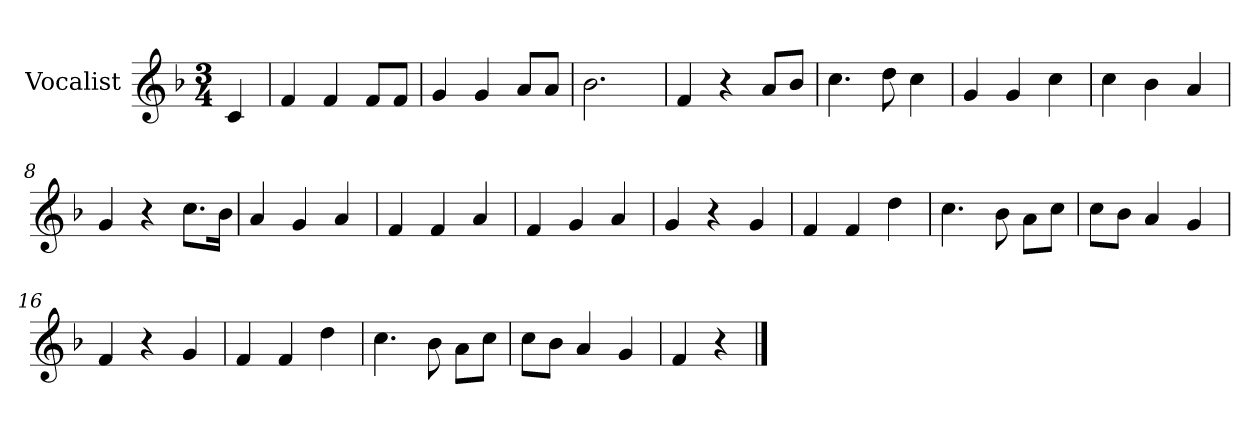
**kern
*part1
*staff1
*I"Vocalist
*k[b-]
*F:
*M3/4
=
4c
=1
4f
4f
8fL
8fJ
=2
4g
4g
8aL
8aJ
=3
2.b-
=4
4f
4r
8aL
8b-J
=5
4.cc
8dd
4cc
=6
4g
4g
4cc
=7
4cc
4b-
4a
=8
4g
4r
8.ccL
16b-Jk
=9
4a
4g
4a
=10
4f
4f
4a
=11
4f
4g
4a
=12
4g
4r
4g
=13
4f
4f
4dd
=14
4.cc
8b-
8aL
8ccJ
=15
8ccL
8b-J
4a
4g
=16
4f
4r
4g
=17
4f
4f
4dd
=18
4.cc
8b-
8aL
8ccJ
=19
8ccL
8b-J
4a
4g
=20
4f
4r
==
*-
